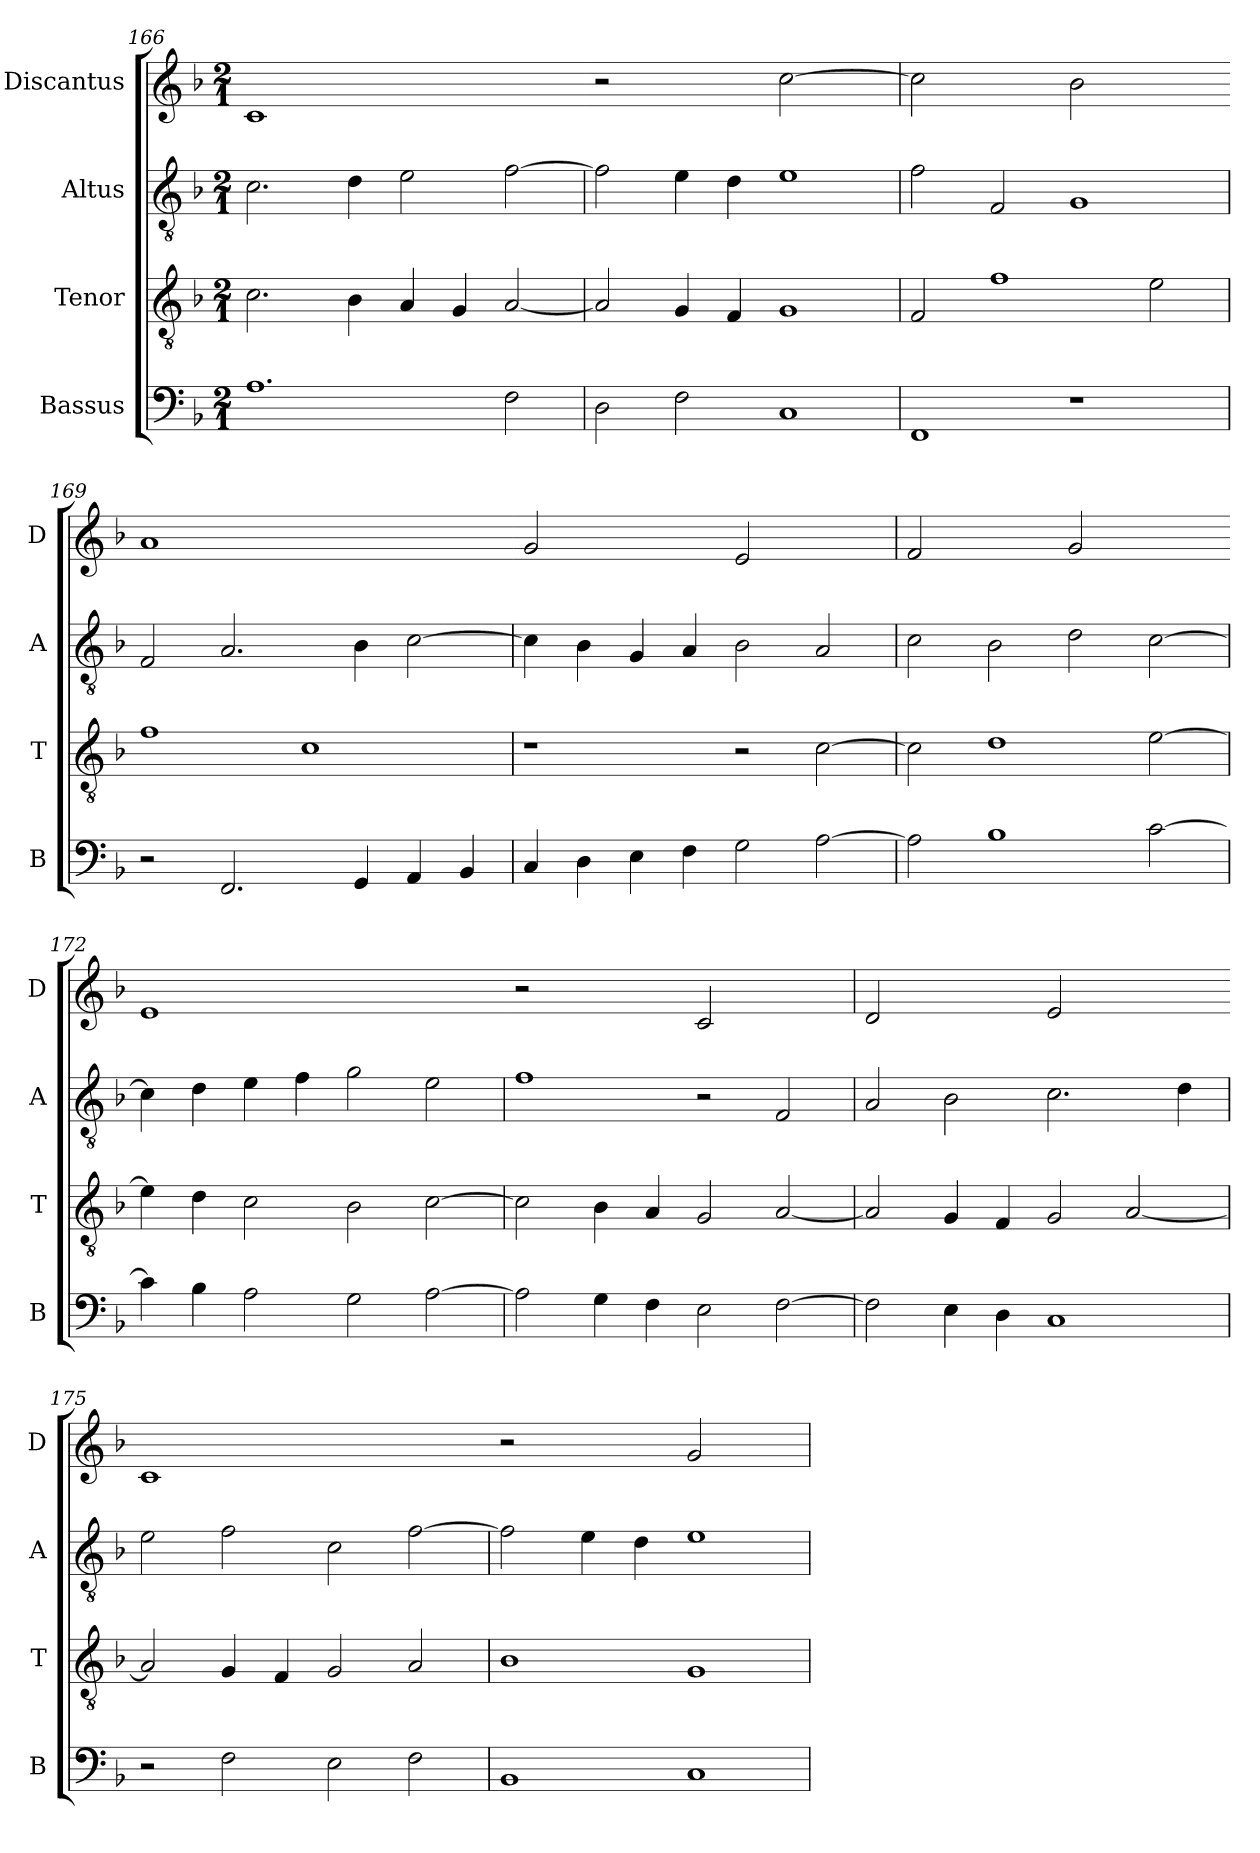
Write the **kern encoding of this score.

**kern	**kern	**kern	**kern
*part4	*part3	*part2	*part1
*staff4	*staff3	*staff2	*staff1
*I"Bassus	*I"Tenor	*I"Altus	*I"Discantus
*I'B	*I'T	*I'A	*I'D
*clefF4	*clefGv2	*clefGv2	*clefG2
*k[b-]	*k[b-]	*k[b-]	*k[b-]
*M2/1	*M2/1	*M2/1	*M2/1
=166	=166	=166	=166
!	!	!	!LO:N:vis=1
1.A	2.c\	2.c\	0c
.	4B-\	4d\	.
.	4A/	2e\	.
.	4G/	.	.
2F\	[2A/	[2f\	.
=167	=167	=167	=167-
!	!	!	!LO:N:vis=2
2D\	2A/]	2f\]	1r
2F\	4G/	4e\	.
.	4F/	4d\	.
!	!	!	!LO:N:vis=2
1C	1G	1e	[1cc
=168	=168	=168	=168
!	!	!	!LO:N:vis=2
1FF	2F/	2f\	1cc]
.	1f	2F/	.
!	!	!	!LO:N:vis=2
1r	.	1G	1b-
.	2e\	.	.
=169	=169	=169	=169-
!	!	!	!LO:N:vis=1
2r	1f	2F/	0a
2.FF/	.	2.A/	.
.	1c	.	.
4GG/	.	4B-\	.
4AA/	.	[2c\	.
4BB-/	.	.	.
=170	=170	=170	=170-
!	!	!	!LO:N:vis=2
4C/	1r	4c\]	1g
4D\	.	4B-\	.
4E\	.	4G/	.
4F\	.	4A/	.
!	!	!	!LO:N:vis=2
2G\	2r	2B-\	1e
[2A\	[2c\	2A/	.
=171	=171	=171	=171
!	!	!	!LO:N:vis=2
2A\]	2c\]	2c\	1f
1B-	1d	2B-\	.
!	!	!	!LO:N:vis=2
.	.	2d\	1g
[2c\	[2e\	[2c\	.
=172	=172	=172	=172-
!	!	!	!LO:N:vis=1
4c\]	4e\]	4c\]	0e
4B-\	4d\	4d\	.
2A\	2c\	4e\	.
.	.	4f\	.
2G\	2B-\	2g\	.
[2A\	[2c\	2e\	.
=173	=173	=173	=173-
!	!	!	!LO:N:vis=2
2A\]	2c\]	1f	1r
4G\	4B-\	.	.
4F\	4A/	.	.
!	!	!	!LO:N:vis=2
2E\	2G/	2r	1c
[2F\	[2A/	2F/	.
=174	=174	=174	=174
!	!	!	!LO:N:vis=2
2F\]	2A/]	2A/	1d
4E\	4G/	2B-\	.
4D\	4F/	.	.
!	!	!	!LO:N:vis=2
1C	2G/	2.c\	1e
.	[2A/	.	.
.	.	4d\	.
=175	=175	=175	=175-
!	!	!	!LO:N:vis=1
2r	2A/]	2e\	0c
2F\	4G/	2f\	.
.	4F/	.	.
2E\	2G/	2c\	.
2F\	2A/	[2f\	.
=176	=176	=176	=176-
!	!	!	!LO:N:vis=2
1BB-	1B-	2f\]	1r
.	.	4e\	.
.	.	4d\	.
!	!	!	!LO:N:vis=2
1C	1G	1e	1g
=	=	=	=
*-	*-	*-	*-
